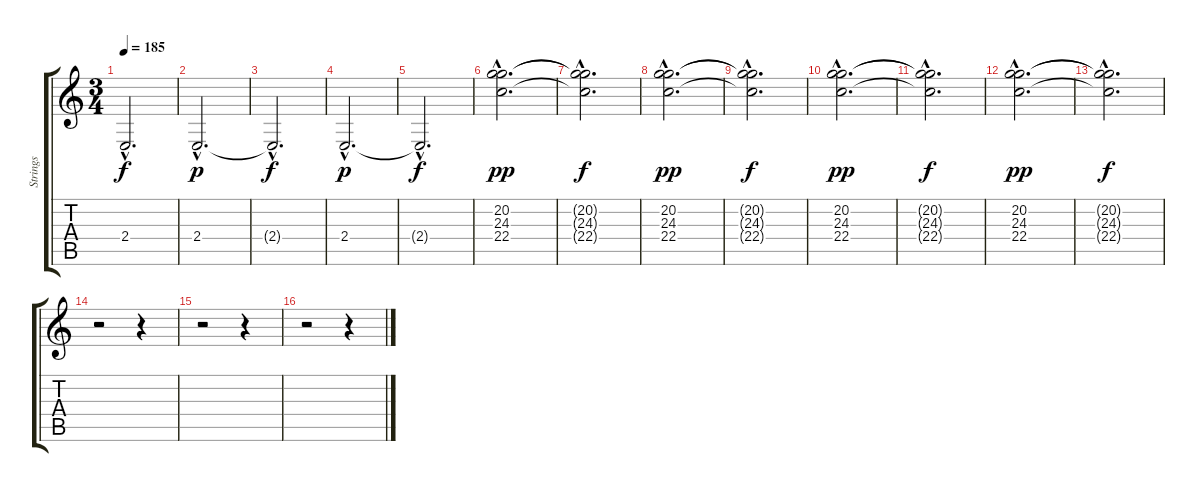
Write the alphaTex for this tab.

\track ("Strings" "Strings") {instrument stringensemble1}
\staff {score tabs}
\tuning (E4 B3 G3 D3 A2 E2) {hide}
\ts (3 4)
\tempo 185
\clef g2
\ks c
2.4{hac t}.2{d dy f} |
2.4{hac}.2{d dy p} |
2.4{hac t}.2{d dy f} |
2.4{hac}.2{d dy p} |
2.4{hac t}.2{d dy f} |
(20.2{hac} 24.3{hac} 22.4{hac}).2{d dy pp} |
(20.2{hac t} 24.3{hac t} 22.4{hac t}).2{d dy f} |
(20.2{hac} 24.3{hac} 22.4{hac}).2{d dy pp} |
(20.2{hac t} 24.3{hac t} 22.4{hac t}).2{d dy f} |
(20.2{hac} 24.3{hac} 22.4{hac}).2{d dy pp} |
(20.2{hac t} 24.3{hac t} 22.4{hac t}).2{d dy f} |
(20.2{hac} 24.3{hac} 22.4{hac}).2{d dy pp} |
(20.2{hac t} 24.3{hac t} 22.4{hac t}).2{d dy f} |
r.2 r.4 |
r.2 r.4 |
r.2 r.4
